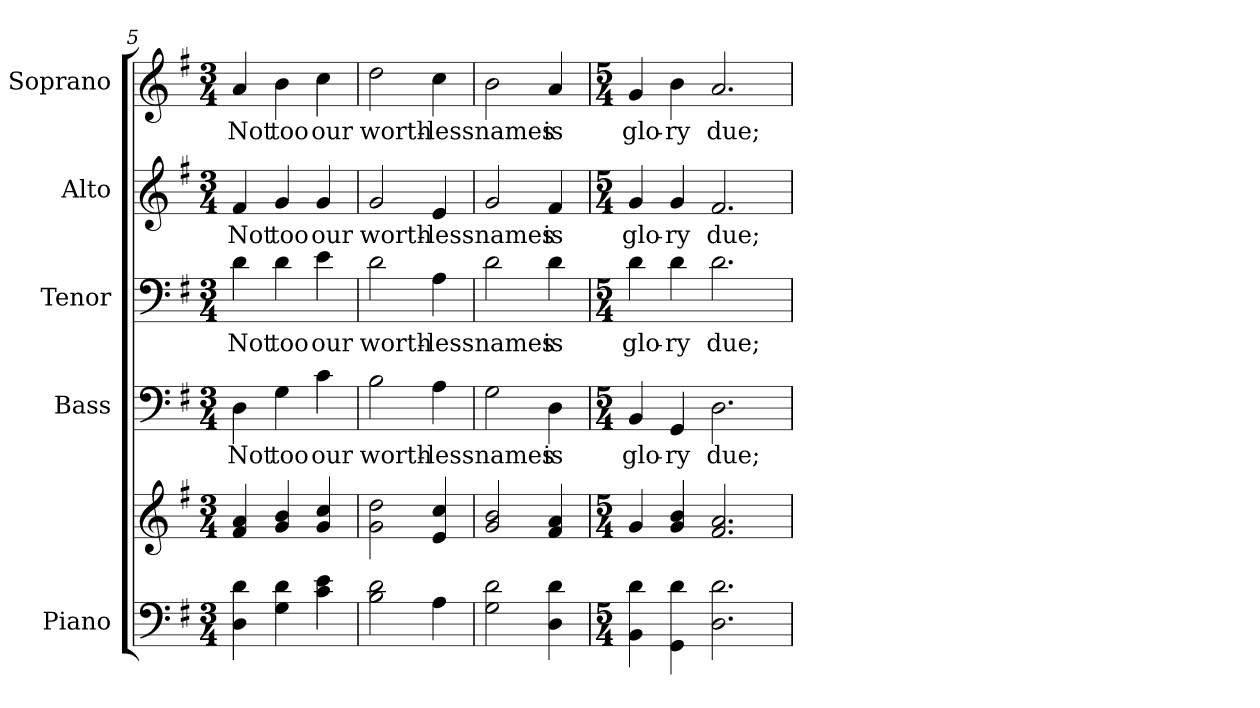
**kern	**kern	**kern	**text	**kern	**text	**kern	**text	**kern	**text
*part5	*part5	*part4	*part4	*part3	*part3	*part2	*part2	*part1	*part1
*staff6	*staff5	*staff4	*staff4	*staff3	*staff3	*staff2	*staff2	*staff1	*staff1
*I"Piano	*	*I"Bass	*	*I"Tenor	*	*I"Alto	*	*I"Soprano	*
*I'Pno.	*	*I'B.	*	*I'T.	*	*I'A.	*	*I'S.	*
!!LO:PB:g=z
*clefF4	*clefG2	*clefF4	*	*clefF4	*	*clefG2	*	*clefG2	*
*k[f#]	*k[f#]	*k[f#]	*	*k[f#]	*	*k[f#]	*	*k[f#]	*
*G:	*G:	*G:	*	*G:	*	*G:	*	*G:	*
*M3/4	*M3/4	*M3/4	*	*M3/4	*	*M3/4	*	*M3/4	*
=5	=5	=5	=5	=5	=5	=5	=5	=5	=5
!	!	!	!LO:LY:b:color=#000000	!	!	!	!	!	!
!	!	!	!	!	!LO:LY:b:color=#000000	!	!	!	!
!	!	!	!	!	!	!	!LO:LY:b:color=#000000	!	!
!	!	!	!	!	!	!	!	!	!LO:LY:b:color=#000000
4Di\ 4di	4f#i/ 4ai	4Di\	Not	4di\	Not	4f#i/	Not	4ai/	Not
!	!	!	!LO:LY:b:color=#000000	!	!	!	!	!	!
!	!	!	!	!	!LO:LY:b:color=#000000	!	!	!	!
!	!	!	!	!	!	!	!LO:LY:b:color=#000000	!	!
!	!	!	!	!	!	!	!	!	!LO:LY:b:color=#000000
4Gi\ 4di	4gi/ 4bi	4Gi\	too	4di\	too	4gi/	too	4bi\	too
!	!	!	!LO:LY:b:color=#000000	!	!	!	!	!	!
!	!	!	!	!	!LO:LY:b:color=#000000	!	!	!	!
!	!	!	!	!	!	!	!LO:LY:b:color=#000000	!	!
!	!	!	!	!	!	!	!	!	!LO:LY:b:color=#000000
4ci\ 4ei	4gi/ 4cci	4ci\	our	4ei\	our	4gi/	our	4cci\	our
=6	=6	=6	=6	=6	=6	=6	=6	=6	=6
!	!	!	!LO:LY:b:color=#000000	!	!	!	!	!	!
!	!	!	!	!	!LO:LY:b:color=#000000	!	!	!	!
!	!	!	!	!	!	!	!LO:LY:b:color=#000000	!	!
!	!	!	!	!	!	!	!	!	!LO:LY:b:color=#000000
2Bi\ 2di	2gi\ 2ddi	2Bi\	worth-	2di\	worth-	2gi/	worth-	2ddi\	worth-
!	!	!	!LO:LY:b:color=#000000	!	!	!	!	!	!
!	!	!	!	!	!LO:LY:b:color=#000000	!	!	!	!
!	!	!	!	!	!	!	!LO:LY:b:color=#000000	!	!
!	!	!	!	!	!	!	!	!	!LO:LY:b:color=#000000
4Ai\	4ei/ 4cci	4Ai\	-less	4Ai\	-less	4ei/	-less	4cci\	-less
!!LO:PB:g=z
=7	=7	=7	=7	=7	=7	=7	=7	=7	=7
!	!	!	!LO:LY:b:color=#000000	!	!	!	!	!	!
!	!	!	!	!	!LO:LY:b:color=#000000	!	!	!	!
!	!	!	!	!	!	!	!LO:LY:b:color=#000000	!	!
!	!	!	!	!	!	!	!	!	!LO:LY:b:color=#000000
2Gi\ 2di	2gi/ 2bi	2Gi\	names	2di\	names	2gi/	names	2bi\	names
!	!	!	!LO:LY:b:color=#000000	!	!	!	!	!	!
!	!	!	!	!	!LO:LY:b:color=#000000	!	!	!	!
!	!	!	!	!	!	!	!LO:LY:b:color=#000000	!	!
!	!	!	!	!	!	!	!	!	!LO:LY:b:color=#000000
4Di\ 4di	4f#i/ 4ai	4Di\	is	4di\	is	4f#i/	is	4ai/	is
=8	=8	=8	=8	=8	=8	=8	=8	=8	=8
*M5/4	*M5/4	*M5/4	*	*M5/4	*	*M5/4	*	*M5/4	*
!	!	!	!LO:LY:b:color=#000000	!	!	!	!	!	!
!	!	!	!	!	!LO:LY:b:color=#000000	!	!	!	!
!	!	!	!	!	!	!	!LO:LY:b:color=#000000	!	!
!	!	!	!	!	!	!	!	!	!LO:LY:b:color=#000000
4BBi\ 4di	4gi/	4BBi/	glo-	4di\	glo-	4gi/	glo-	4gi/	glo-
!	!	!	!LO:LY:b:color=#000000	!	!	!	!	!	!
!	!	!	!	!	!LO:LY:b:color=#000000	!	!	!	!
!	!	!	!	!	!	!	!LO:LY:b:color=#000000	!	!
!	!	!	!	!	!	!	!	!	!LO:LY:b:color=#000000
4GGi\ 4di	4gi/ 4bi	4GGi/	-ry	4di\	-ry	4gi/	-ry	4bi\	-ry
!	!	!	!LO:LY:b:color=#000000	!	!	!	!	!	!
!	!	!	!	!	!LO:LY:b:color=#000000	!	!	!	!
!	!	!	!	!	!	!	!LO:LY:b:color=#000000	!	!
!	!	!	!	!	!	!	!	!	!LO:LY:b:color=#000000
2.Di\ 2.di	2.f#i/ 2.ai	2.Di\	due;	2.di\	due;	2.f#i/	due;	2.ai/	due;
=	=	=	=	=	=	=	=	=	=
*-	*-	*-	*-	*-	*-	*-	*-	*-	*-
